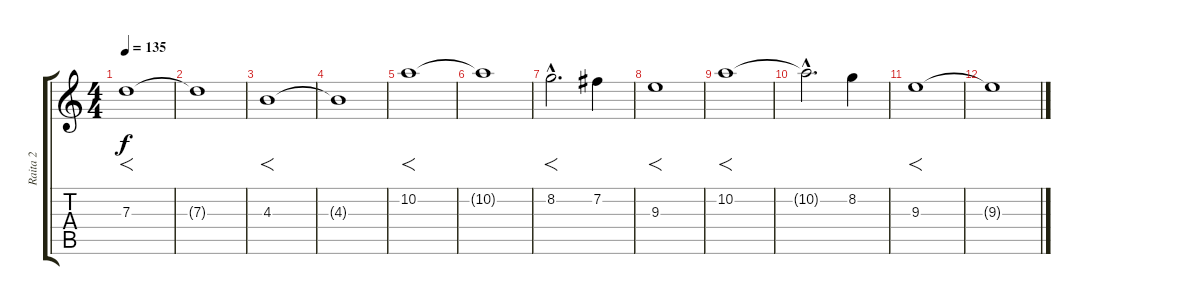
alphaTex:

\track ("Raita 2" "Raita 2") {instrument distortionguitar}
\staff {score tabs}
\tuning (E4 B3 G3 D3 A2 E2) {hide}
\ts (4 4)
\tempo 135
\clef g2
\ks c
7.3.1{f dy f} |
7.3{t}.1 |
4.3.1{f} |
4.3{t}.1 |
10.2.1{f} |
10.2{t}.1 |
8.2{hac}.2{f d} 7.2.4 |
9.3.1{f} |
10.2.1{f} |
10.2{hac t}.2{d} 8.2.4 |
9.3.1{f} |
9.3{t}.1
